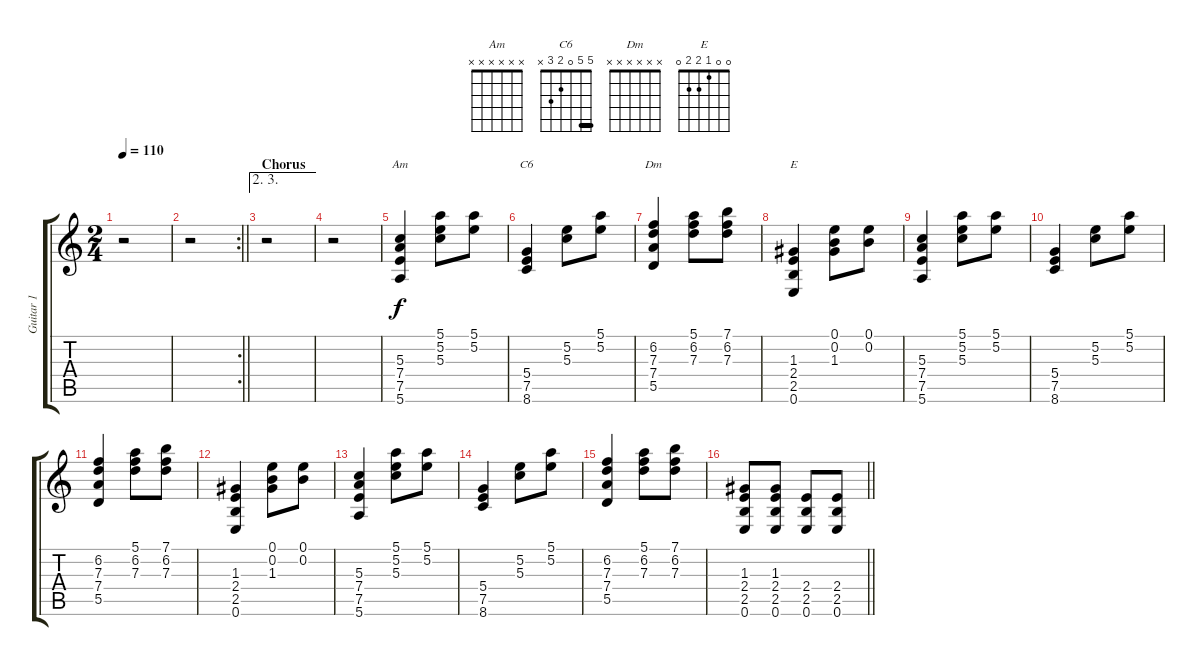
\track ("Guitar 1" "Guitar 1") {instrument acousticguitarsteel}
\staff {score tabs}
\tuning (E4 B3 G3 D3 A2 E2) {hide}
\chord ("Am" x x x x x x)
\chord ("C6" 5 5 0 2 3 x) {barre 5}
\chord ("Dm" x x x x x x)
\chord ("E" 0 0 1 2 2 0)
\ts (2 4)
\tempo 110
\clef g2
\ks aminor
r.2{dy f} |
\rc 2
\barLineRight lightlight
r.2 |
\ae (2 3)
\section ("" "Chorus")
r.2 |
r.2 |
(5.3 7.4 7.5 5.6).4{ch "Am"} (5.1 5.2 5.3).8 (5.1 5.2).8 |
(5.4 7.5 8.6).4{ch "C6"} (5.2 5.3).8 (5.1 5.2).8 |
(6.2 7.3 7.4 5.5).4{ch "Dm"} (5.1 6.2 7.3).8 (7.1 6.2 7.3).8 |
(1.3 2.4 2.5 0.6).4{ch "E"} (0.1 0.2 1.3).8 (0.1 0.2).8 |
(5.3 7.4 7.5 5.6).4 (5.1 5.2 5.3).8 (5.1 5.2).8 |
(5.4 7.5 8.6).4 (5.2 5.3).8 (5.1 5.2).8 |
(6.2 7.3 7.4 5.5).4 (5.1 6.2 7.3).8 (7.1 6.2 7.3).8 |
(1.3 2.4 2.5 0.6).4 (0.1 0.2 1.3).8 (0.1 0.2).8 |
(5.3 7.4 7.5 5.6).4 (5.1 5.2 5.3).8 (5.1 5.2).8 |
(5.4 7.5 8.6).4 (5.2 5.3).8 (5.1 5.2).8 |
(6.2 7.3 7.4 5.5).4 (5.1 6.2 7.3).8 (7.1 6.2 7.3).8 |
\barLineRight lightlight
(1.3 2.4 2.5 0.6).8 (1.3 2.4 2.5 0.6).8 (2.4 2.5 0.6).8 (2.4 2.5 0.6).8
